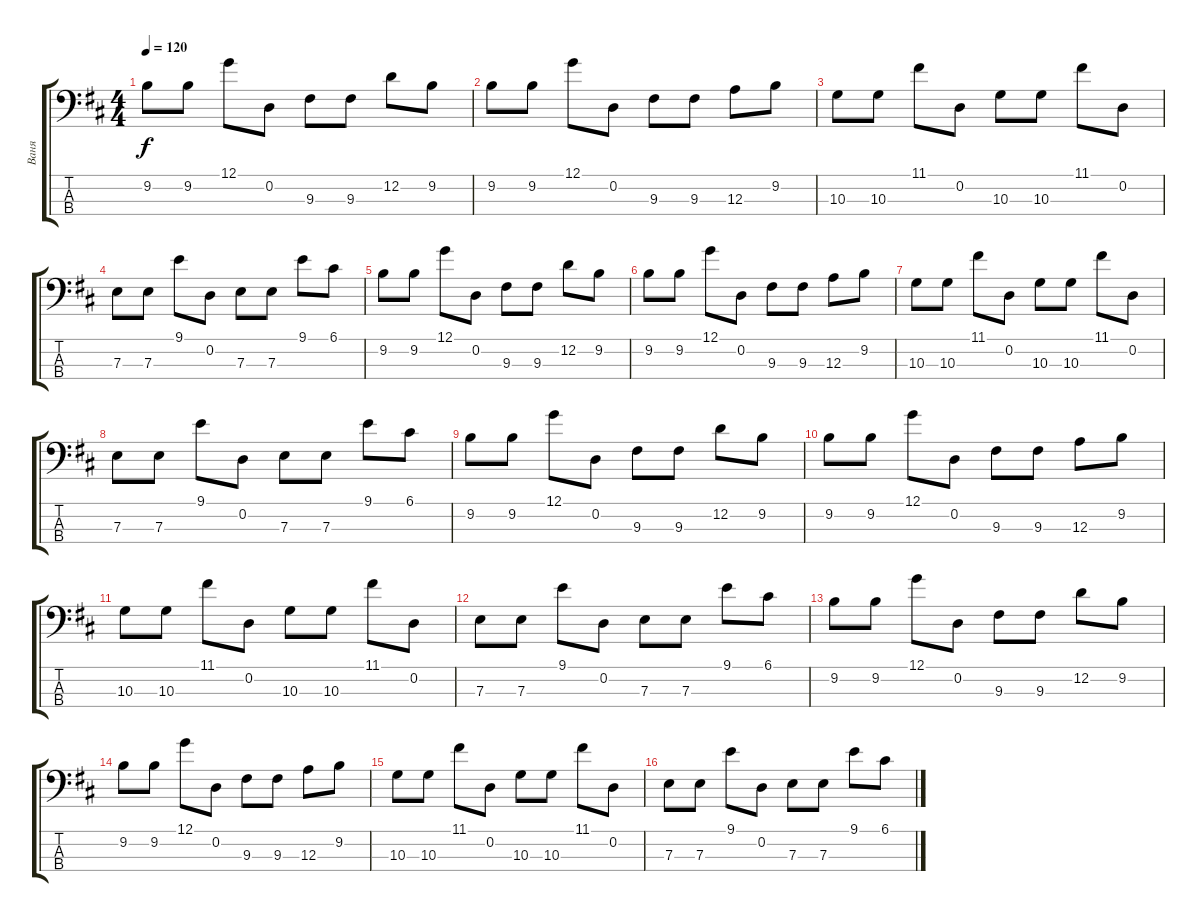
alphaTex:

\track ("Ваня" "Ваня") {instrument electricbasspick}
\staff {score tabs}
\tuning (G2 D2 A1 D1) {hide}
\ts (4 4)
\tempo 120
\clef f4
\ks bminor
9.2.8{dy f} 9.2.8 12.1.8 0.2.8 9.3.8 9.3.8 12.2.8 9.2.8 |
9.2.8 9.2.8 12.1.8 0.2.8 9.3.8 9.3.8 12.3.8 9.2.8 |
10.3.8 10.3.8 11.1.8 0.2.8 10.3.8 10.3.8 11.1.8 0.2.8 |
7.3.8 7.3.8 9.1.8 0.2.8 7.3.8 7.3.8 9.1.8 6.1.8 |
9.2.8 9.2.8 12.1.8 0.2.8 9.3.8 9.3.8 12.2.8 9.2.8 |
9.2.8 9.2.8 12.1.8 0.2.8 9.3.8 9.3.8 12.3.8 9.2.8 |
10.3.8 10.3.8 11.1.8 0.2.8 10.3.8 10.3.8 11.1.8 0.2.8 |
7.3.8 7.3.8 9.1.8 0.2.8 7.3.8 7.3.8 9.1.8 6.1.8 |
9.2.8 9.2.8 12.1.8 0.2.8 9.3.8 9.3.8 12.2.8 9.2.8 |
9.2.8 9.2.8 12.1.8 0.2.8 9.3.8 9.3.8 12.3.8 9.2.8 |
10.3.8 10.3.8 11.1.8 0.2.8 10.3.8 10.3.8 11.1.8 0.2.8 |
7.3.8 7.3.8 9.1.8 0.2.8 7.3.8 7.3.8 9.1.8 6.1.8 |
9.2.8 9.2.8 12.1.8 0.2.8 9.3.8 9.3.8 12.2.8 9.2.8 |
9.2.8 9.2.8 12.1.8 0.2.8 9.3.8 9.3.8 12.3.8 9.2.8 |
10.3.8 10.3.8 11.1.8 0.2.8 10.3.8 10.3.8 11.1.8 0.2.8 |
7.3.8 7.3.8 9.1.8 0.2.8 7.3.8 7.3.8 9.1.8 6.1.8
